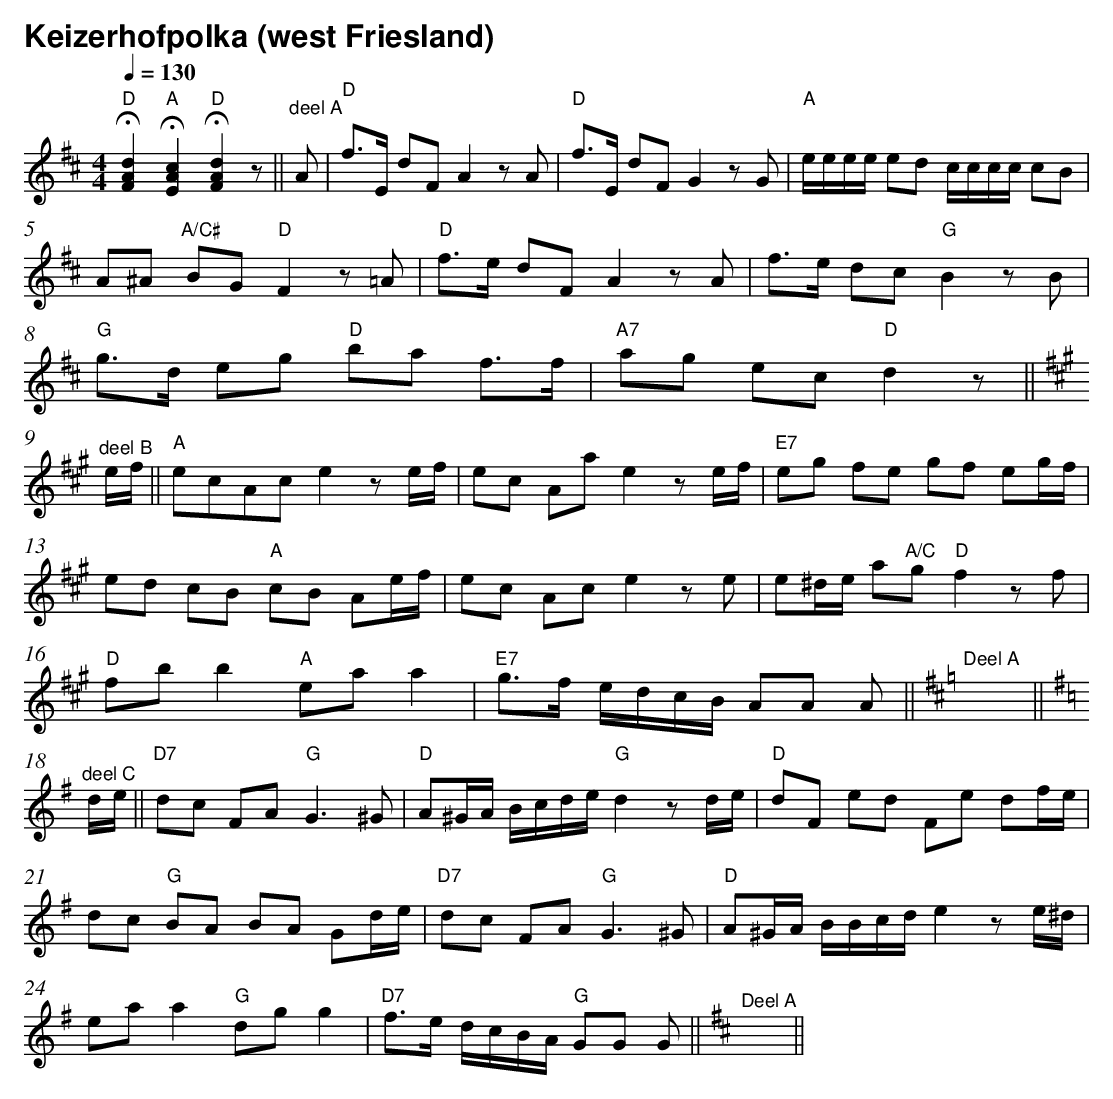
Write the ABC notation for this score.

X:1
T:Keizerhofpolka (west Friesland)
L:1/8
M:4/4
Q:1/4=130
K:D
V:1 treble nm=""
V:1
 "D"!fermata! [dAF]2"A" !fermata! [cAE]2"D" !fermata! [dAF]2 z || "^deel A"  A |"D" f>E dF A2 z A |"D" f>E dF G2 z G |  "A"e/e/e/e/ ed c/c/c/c/ cB |$
A^A "A/C#"BG"D" F2 z =A |"D" f>e dF A2 z A | f>e dc"G" B2 z B |$
"G" g>d eg"D" ba f>f |"A7" ag ec"D" d2 z ||$
[K:A]"^deel B" e/f/ || "A" ecAc e2 z e/f/ | ec Aa e2 z e/f/ |"E7" eg fe gf eg/f/ |$
ed cB"A" cB Ae/f/ | ec Ac e2 z e  |  e^d/e/ a"A/C"g"D" f2 z f |$
"D" fb b2 "A"ea a2 |"E7" g>f e/d/c/B/ AA A ||[K:D] "Deel A"x2||$
[K:G]"^deel C" d/e/ ||"D7" dc FA"G" G3 ^G |"D" A^G/A/ B/c/d/e/"G" d2 z d/e/ |"D" dF ed Fe df/e/ |$
dc"G" BA BA Gd/e/ |"D7" dc FA"G" G3 ^G |"D" A^G/A/ B/B/c/d/ e2 z e/^d/ |$ ea a2"G" dg g2 | "D7" f>e d/c/B/A/"G" GG G ||[K:D] "^Deel A"x2||
